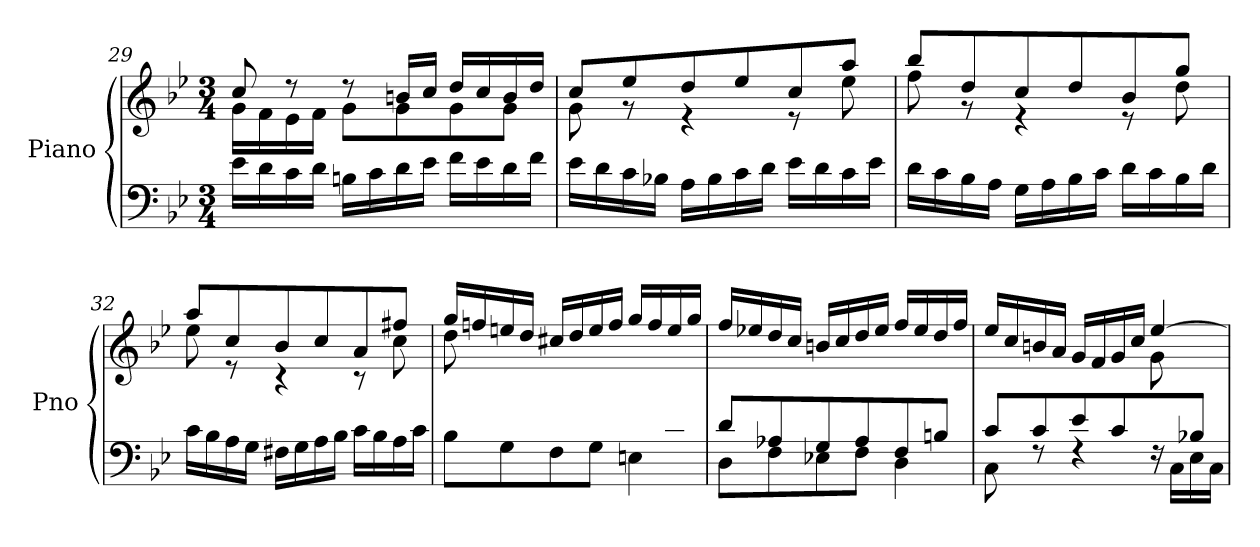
**kern	**kern
*part1	*part1
*staff2	*staff1
*I"Piano	*
*I'Pno	*
!!LO:LB:g=z
*clefF4	*clefG2
*k[b-e-]	*k[b-e-]
*M3/4	*M3/4
=29	=29
*	*^
16e-\LL	8cc/	16g\LL
16d\	.	16f\
16c\	8r	16e-\
16d\JJ	.	16f\JJ
16Bn\LL	8r	8g\L
16c\	.	.
16d\	16bn/LL	8g\
16e-\JJ	16cc/JJ	.
16f\LL	16dd/LL	8g\
16e-\	16cc/	.
16d\	16b/	8g\J
16f\JJ	16dd/JJ	.
=30	=30	=30
16e-\LL	8cc/L	8g\
16d\	.	.
16c\	8ee-/	8r
16B-X\JJ	.	.
16A\LL	8dd/	4r
16B-\	.	.
16c\	8ee-/	.
16d\JJ	.	.
16e-\LL	8cc/	8r
16d\	.	.
16c\	8aa/J	8ee-\
16e-\JJ	.	.
=31	=31	=31
16d\LL	8bb-/L	8ff\
16c\	.	.
16B-\	8dd/	8r
16A\JJ	.	.
16G\LL	8cc/	4r
16A\	.	.
16B-\	8dd/	.
16c\JJ	.	.
16d\LL	8b-/	8r
16c\	.	.
16B-\	8gg/J	8dd\
16d\JJ	.	.
!!LO:PB:g=z	!!
=32	=32	=32
16c\LL	8aa/L	8ee-\
16B-\	.	.
16A\	8cc/	8r
16G\JJ	.	.
16F#X\LL	8b-/	4r
16G\	.	.
16A\	8cc/	.
16B-\JJ	.	.
16c\LL	8a/	8r
16B-\	.	.
16A\	8ff#X/J	8cc\
16c\JJ	.	.
!!LO:LB:g=z	!!
=33	=33	=33
*^	*	*
8ryy	8B-\L	16gg/LL	8dd\L
.	.	16ffn/	.
8B-/	8G\	16een/	2ryy
.	.	16dd/JJ	.
8A/	8F\	16cc#X/LL	.
.	.	16dd/	.
8B-/	8G\J	16ee/	.
.	.	16ff/JJ	.
8G/	4En\	16gg/LL	.
.	.	16ff/	.
8c#X/J	.	16ee/	8ryy
.	.	16gg/JJ	.
*	*	*v	*v
=34	=34	=34
8d/L	8D\L	16ff/LL
.	.	16ee-X/
8A-X/	8F\	16dd/
.	.	16cc/JJ
8G/	8E-X\	16bn/LL
.	.	16cc/
8A-/	8F\J	16dd/
.	.	16ee-/JJ
8F/	4D\	16ff/LL
.	.	16ee-/
8Bn/J	.	16dd/
.	.	16ff/JJ
=35	=35	=35
*	*	*^
8c/L	8C\	16ee-/LL	2ryy
.	.	16cc/	.
8c/	8rF	16bn/	.
.	.	16a/JJ	.
8e-/	4rF	16g/LL	.
.	.	16f/	.
8c/	.	16g/	.
.	.	16cc/JJ	.
8ryy	16rF	[4ee-/	8g\
.	16C\LL	.	.
8B-X/J	16E-\	.	8ryy
.	16C\JJ	.	.
*v	*v	*	*
*	*v	*v
=	=
*-	*-
